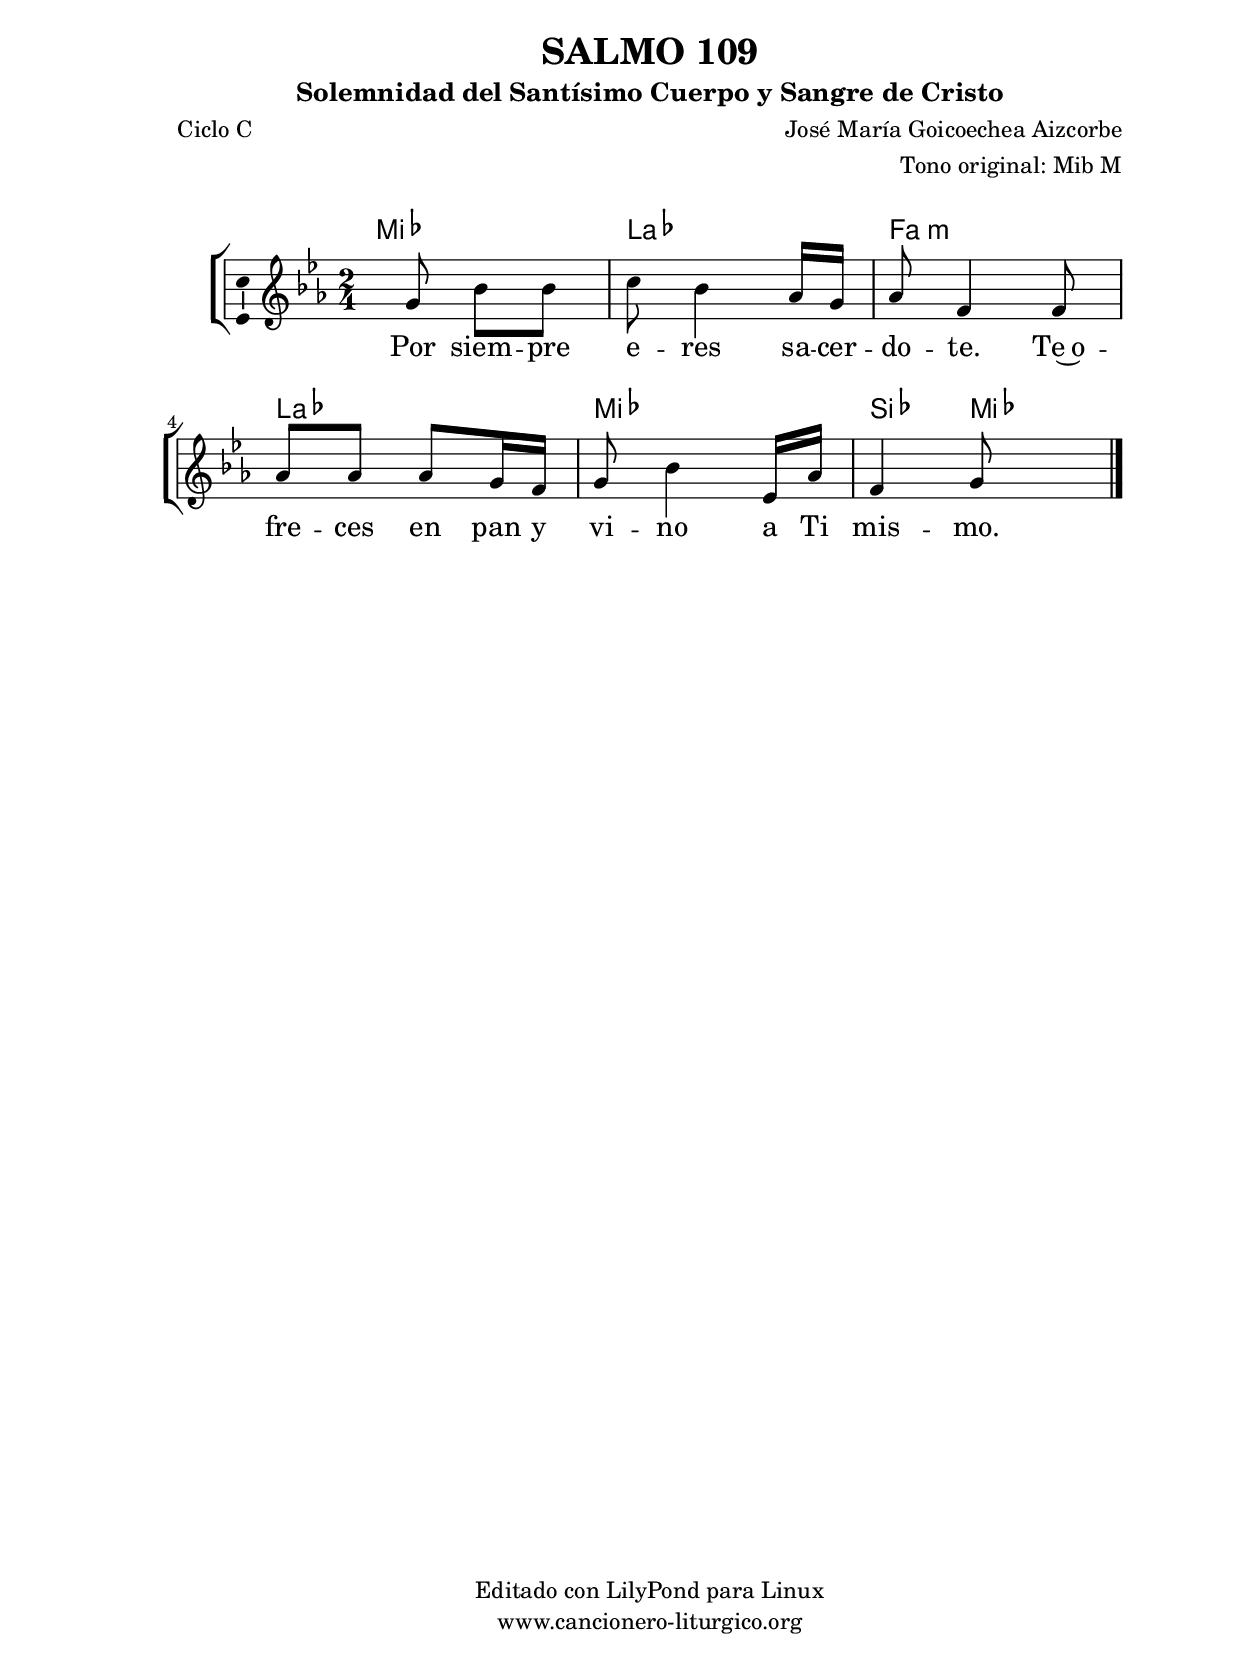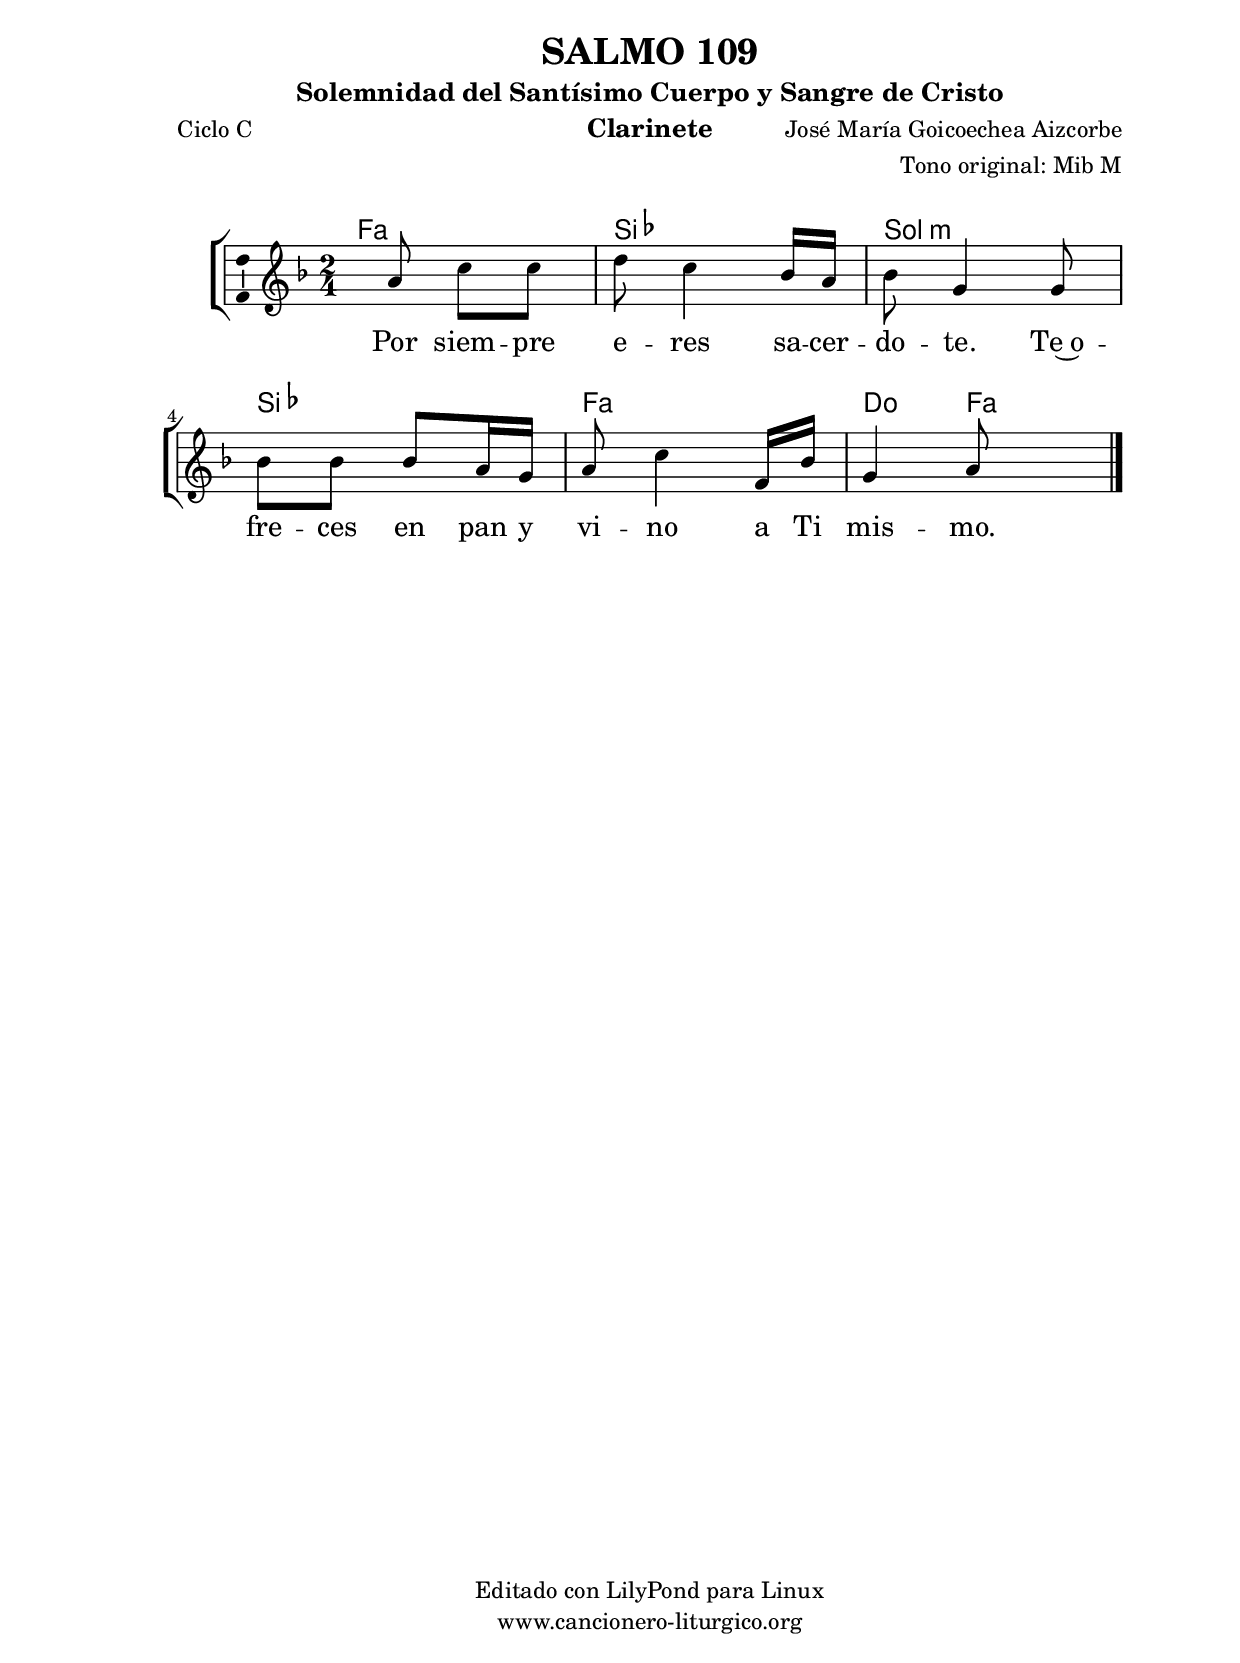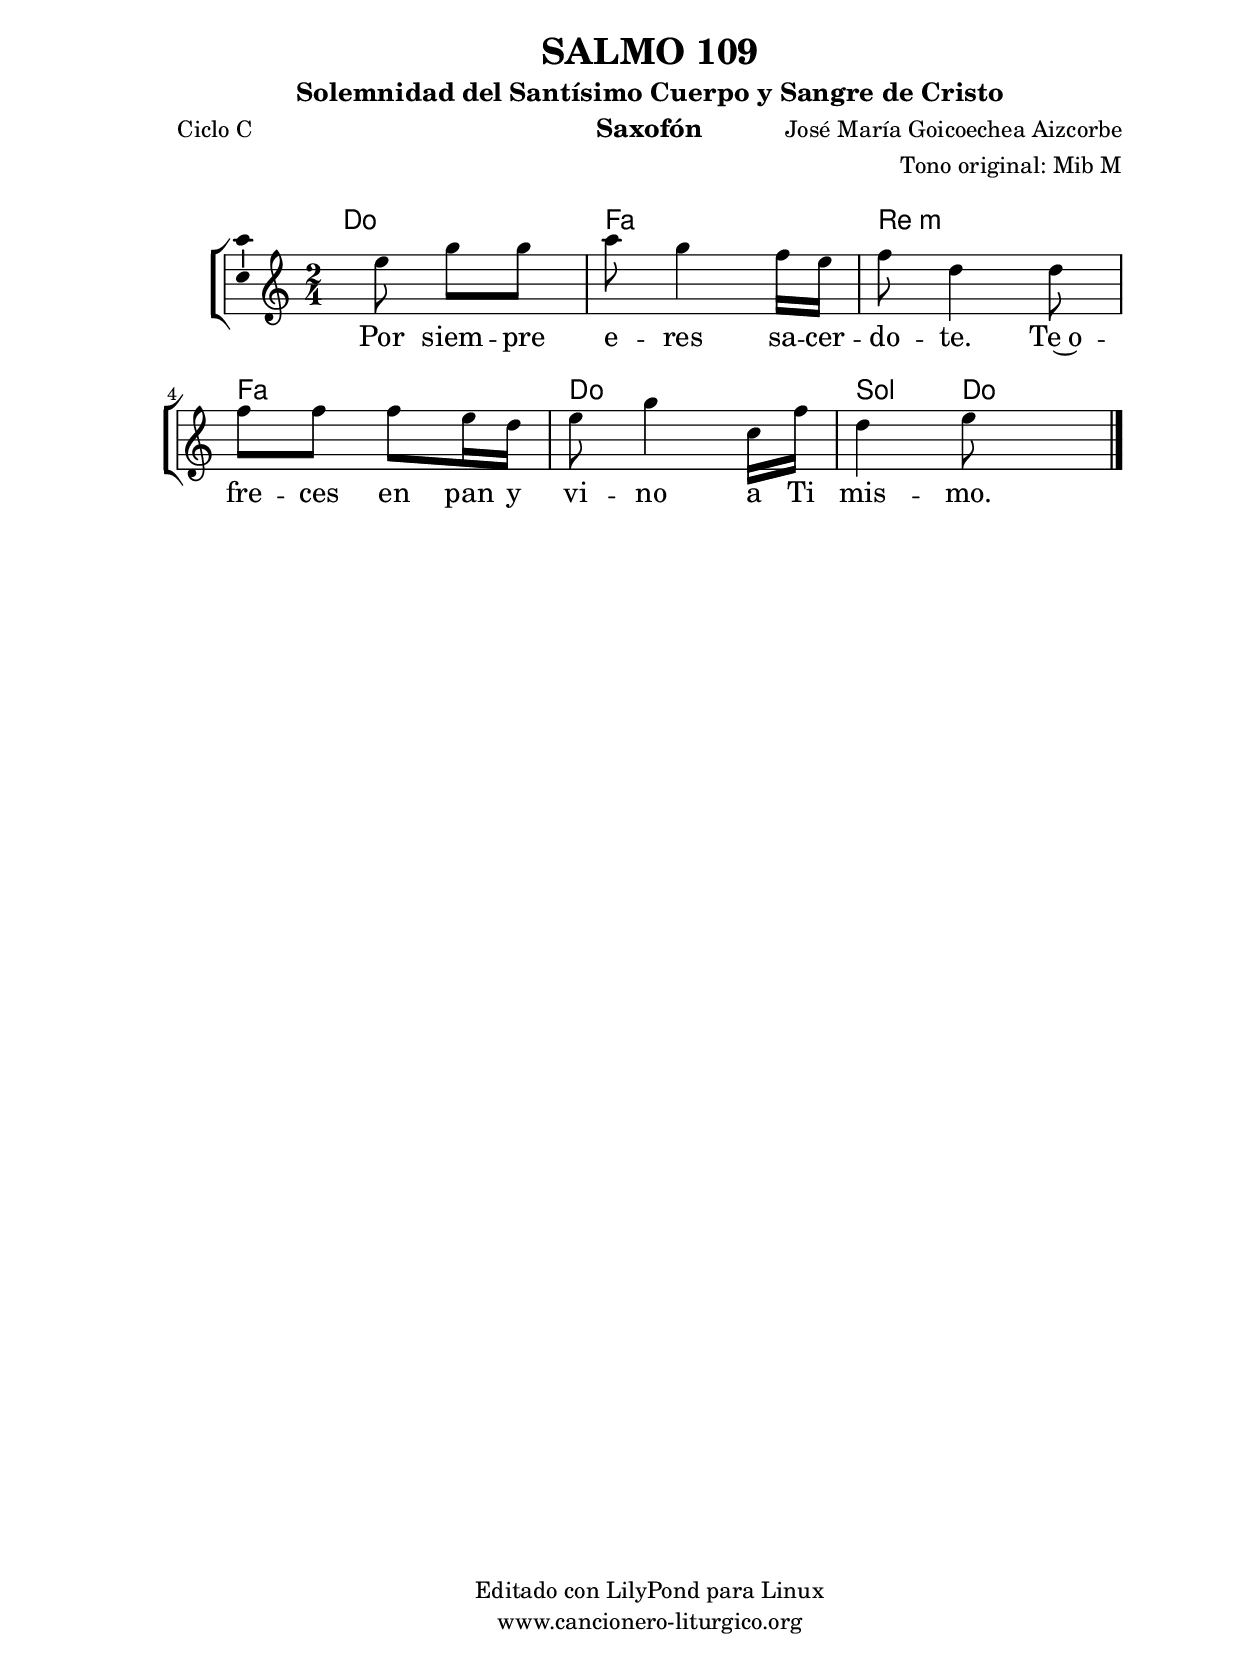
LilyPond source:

%
%para convertir .midi en .wav:
%timidity filename.midi -Ow -o finename.wav
%
%
%Para convertir de .wav a .mp3:
%lame -h -m j filename.wav
%
%
%para escuchar el midi:
%timidity nombrefichero.midi
%


%versión de lilypond para la que se ha escrito esta partitura:
\version "2.16.0"

	%Tamaño papel
	#(set-default-paper-size "a4")
	%Tamaño partitura
	#(set-global-staff-size 20)
	%No responde al pulsar sobre una nota
	#(ly:set-option 'point-and-click #f)

%parámetros del encabezamiento:
\header {
	title = "SALMO 109"
	subtitle = "Solemnidad del Santísimo Cuerpo y Sangre de Cristo"
	composer = "José María Goicoechea Aizcorbe"
	poet = "Ciclo C"
	meter = ""
	arranger = "Tono original: Mib M"
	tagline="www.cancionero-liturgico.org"
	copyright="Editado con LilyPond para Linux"
	}

%parámetros asociados al papel:
\paper  {
	oddHeaderMarkup = \markup {\fill-line { \on-the-fly #not-first-page \fromproperty #'header:title \on-the-fly #not-first-page \fromproperty #'header:composer }}
	evenHeaderMarkup = \markup {\fill-line { \fromproperty #'header:composer \fromproperty #'header:title }}
	#(set-paper-size "a4")
	print-page-number = ##f
	first-page-number = 1
	print-first-page-number = ##f
%	head-separation = 3.0 \cm
	top-margin = 2.0 \cm
	bottom-margin = 0.5\cm
%%%	bottom-margin = -1.0\cm
	left-margin = 3.0 \cm
	line-width = 16.0 \cm 
	indent = 8\mm
	interscoreline = 2.\mm
	between-system-space = 15\mm
%	para que las partituras no llenen la hoja:
	ragged-bottom = ##t
%	idem para la última hoja:
	ragged-last-bottom = ##f
%	para que las partituras llenen el ancho del papel:
	ragged-last = ##f
	after-title-space = 2.5 \cm
%page-count=1
%system-count=1

	%Flexible Vertical Spacing
%	markup-markup-spacing =
%	#'((basic-distance . 15) (minimum-distance . 15) (padding . 3))
	markup-system-spacing =
	#'((basic-distance . 15) (minimum-distance . 15) (padding . 3))
	system-system-spacing =
	#'((basic-distance . 15) (minimum-distance . 15) (padding . 3))
	score-system-spacing =
	#'((basic-distance . 15) (minimum-distance . 15) (padding . 5))
%	top-system-spacing = % header
%	#'((basic-distance . 8) (minimum-distance . 0) (padding . 3))
%	top-markup-spacing =
%	#'((basic-distance . 20) (minimum-distance . 20) (padding . 3))
	last-bottom-spacing = % footer
	#'((basic-distance . 5) (minimum-distance . 5) (padding . 3))
%	score-markup-spacing =
%	#'((basic-distance . 16) (minimum-distance . 13) (padding . 3))

	}


%parámetros que afectan a toda la partitura:
global =  {
	%clave de sol (G):
	\clef G
	%armadura:
%	\transpose d ees
	\key ees \major
	\tempo 4=80
	\set Score.tempoHideNote = ##t
	}


acordes = {
	\italianChords
	\chordmode {
%	\transpose d ees
{

ees2 aes f:m aes ees bes4 ees
	}
	}
}


melodia = 
%	\transpose d ees
{
	\relative c''{

\time 2/4

s8 g8 bes bes
c8 bes4 aes16 g
aes8 f4 f8
aes8 aes aes g16 f
g8 bes4 ees,16 aes
f4 g8 s8

	\bar "|."
	}
	}


texto = \lyricmode {
Por siem -- pre e -- res sa -- cer -- do -- te.
Te~o -- fre -- ces en pan y vi -- no a Ti mis -- mo.
	}


acordesStaff = \context ChordNames = acordesStaff <<
	\set chordChanges = ##t
	\acordes
	>>


vozStaff = \context Voice = vozStaff
\with {\consists "Ambitus_engraver"}
<<
%	\set Staff.instrumentName = ""
%	\set Staff.shortInstrumentName = ""
%	\set Staff.midiInstrument = #"clarinet"
%	\set Staff.midiInstrument = #"cello"
%	\set Staff.midiInstrument = #"flute"
	\set Staff.midiInstrument = #"electric guitar (jazz)"
%	\set Staff.midiInstrument = #"english horn"
%	\set Staff.midiInstrument = #"violin"
%	\set Staff.midiInstrument = #"glockenspiel"
	\set Staff.midiMinimumVolume = #0.7
	\set Staff.midiMaximumVolume = #0.9
	\global
	\melodia
	>>


textoStaff = \context Lyrics = textoStaff <<
	\lyricsto vozStaff \texto
	>>

\book {
	\score {
		\context ChoirStaff {
			\override StaffGroup.SystemStartBracket #'collapse-height = #1
			\override Score.SystemStartBar #'collapse-height = #1
			<<
			\acordesStaff
			\vozStaff
			\textoStaff
			>>
			}
		\layout {
	    		\context {
				\Lyrics
				\override LyricText #'font-size = #2
				}
	   		 \context {
				\Score
				%fontSize = #3
				\override StaffSymbol #'staff-space = #(magstep +3)
				%\override Beam #'thickness = #0.55
				%\override SpacingSpanner #'spacing-increment = #1.0
				%\override Slur #'height-limit = #1.5
				}
			}
		}
	\score {
		\unfoldRepeats
		\context ChoirStaff {
			<<
			\acordesStaff
			\vozStaff
			>>
			}
		\midi {
	  		\context {
	  			\Score
				tempoWholesPerMinute = #(ly:make-moment 70 4)
				}
			}
		}
	}

%Partitura para clarinete
#(define output-suffix "C")
\book {
	\header{
		instrument = "Clarinete"
		}
	\score {
		\context ChoirStaff {
			\override StaffGroup.SystemStartBracket #'collapse-height = #1
			\override Score.SystemStartBar #'collapse-height = #1
\transpose c d
			<<
			\acordesStaff
			\vozStaff
			\textoStaff
			>>
			}
		\layout {
	    		\context {
				\Lyrics
				\override LyricText #'font-size = #2
				}
	   		 \context {
				\Score
				%fontSize = #3
				\override StaffSymbol #'staff-space = #(magstep +3)
				%\override Beam #'thickness = #0.55
				%\override SpacingSpanner #'spacing-increment = #1.0
				%\override Slur #'height-limit = #1.5
				}
			}
		}
	}

%Partitura para saxofón
#(define output-suffix "S")
\book {
	\header{
		instrument = "Saxofón"
		}
	\score {
		\context ChoirStaff {
			\override StaffGroup.SystemStartBracket #'collapse-height = #1
			\override Score.SystemStartBar #'collapse-height = #1
\transpose c a
			<<
			\acordesStaff
			\vozStaff
			\textoStaff
			>>
			}
		\layout {
	    		\context {
				\Lyrics
				\override LyricText #'font-size = #2
				}
	   		 \context {
				\Score
				%fontSize = #3
				\override StaffSymbol #'staff-space = #(magstep +3)
				%\override Beam #'thickness = #0.55
				%\override SpacingSpanner #'spacing-increment = #1.0
				%\override Slur #'height-limit = #1.5
				}
			}
		}
	}

